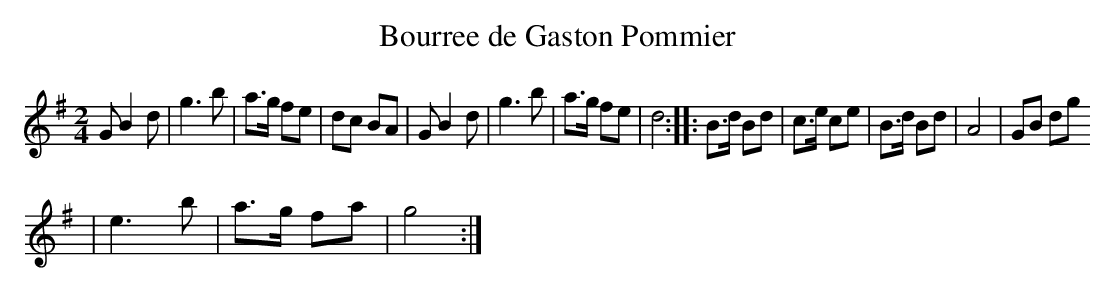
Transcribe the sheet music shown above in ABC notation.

X:1
T:Bourree de Gaston Pommier
M:2/4
L:1/8
K:G
GB2d|g3b|a>g fe|dc BA|GB2d|g3b|a>g fe|d4:|:B>d Bd|c>e ce|B>d Bd|A4|GB dg
|e3b|a>g fa|g4:|
